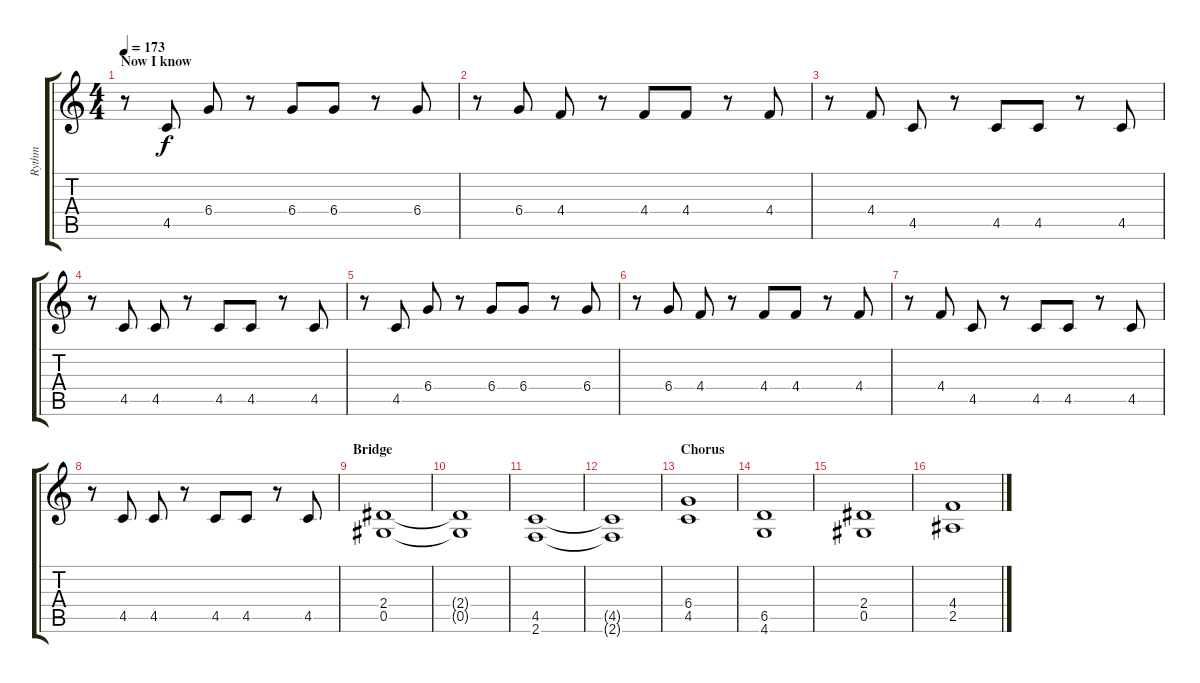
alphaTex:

\track ("Rythm" "Rythm") {instrument distortionguitar}
\staff {score tabs}
\tuning (Eb4 Bb3 Gb3 Db3 Ab2 Eb2) {hide}
\ts (4 4)
\section ("" "Now I know")
\tempo 173
\clef g2
\ks c
r.8{dy f} 4.5.8 6.4.8 r.8 6.4.8 6.4.8 r.8 6.4.8 |
r.8 6.4.8 4.4.8 r.8 4.4.8 4.4.8 r.8 4.4.8 |
r.8 4.4.8 4.5.8 r.8 4.5.8 4.5.8 r.8 4.5.8 |
r.8 4.5.8 4.5.8 r.8 4.5.8 4.5.8 r.8 4.5.8 |
r.8 4.5.8 6.4.8 r.8 6.4.8 6.4.8 r.8 6.4.8 |
r.8 6.4.8 4.4.8 r.8 4.4.8 4.4.8 r.8 4.4.8 |
r.8 4.4.8 4.5.8 r.8 4.5.8 4.5.8 r.8 4.5.8 |
r.8 4.5.8 4.5.8 r.8 4.5.8 4.5.8 r.8 4.5.8 |
\section ("" "Bridge")
(2.4 0.5).1 |
(2.4{t} 0.5{t}).1 |
(4.5 2.6).1 |
(4.5{t} 2.6{t}).1 |
\section ("" "Chorus")
(6.4 4.5).1 |
(6.5 4.6).1 |
(2.4 0.5).1 |
(4.4 2.5).1
